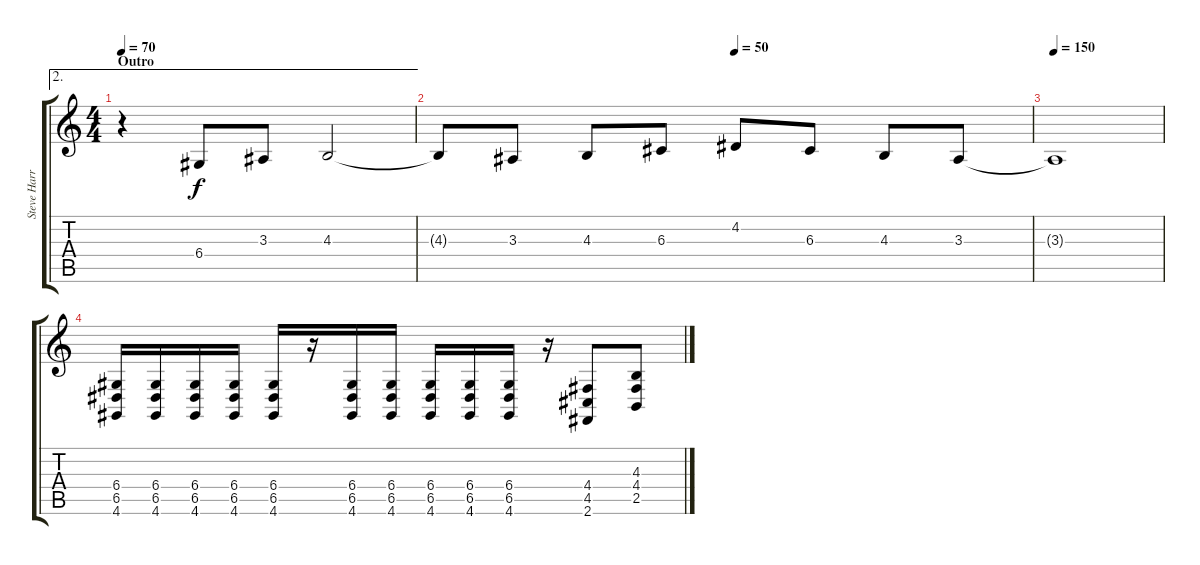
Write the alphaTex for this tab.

\track ("Steve Harris (Teclado)" "Steve Harr") {instrument cello}
\staff {score tabs}
\tuning (E4 B3 G3 D3 A2 E2) {hide}
\ae 2
\ts (4 4)
\section ("" "Outro")
\tempo 70
\clef g2
\ks c
r.4{dy f} 6.4.8 3.3.8 4.3.2 |
\tempo (50 0.5)
4.3{t}.8 3.3.8 4.3.8 6.3.8 4.2.8 6.3.8 4.3.8 3.3.8 |
\tempo 150
3.3{t}.1 |
(6.4 6.5 4.6).16 (6.4 6.5 4.6).16 (6.4 6.5 4.6).16 (6.4 6.5 4.6).16 (6.4 6.5 4.6).16 r.16 (6.4 6.5 4.6).16 (6.4 6.5 4.6).16 (6.4 6.5 4.6).16 (6.4 6.5 4.6).16 (6.4 6.5 4.6).16 r.16 (4.4 4.5 2.6).8 (4.3 4.4 2.5).8
